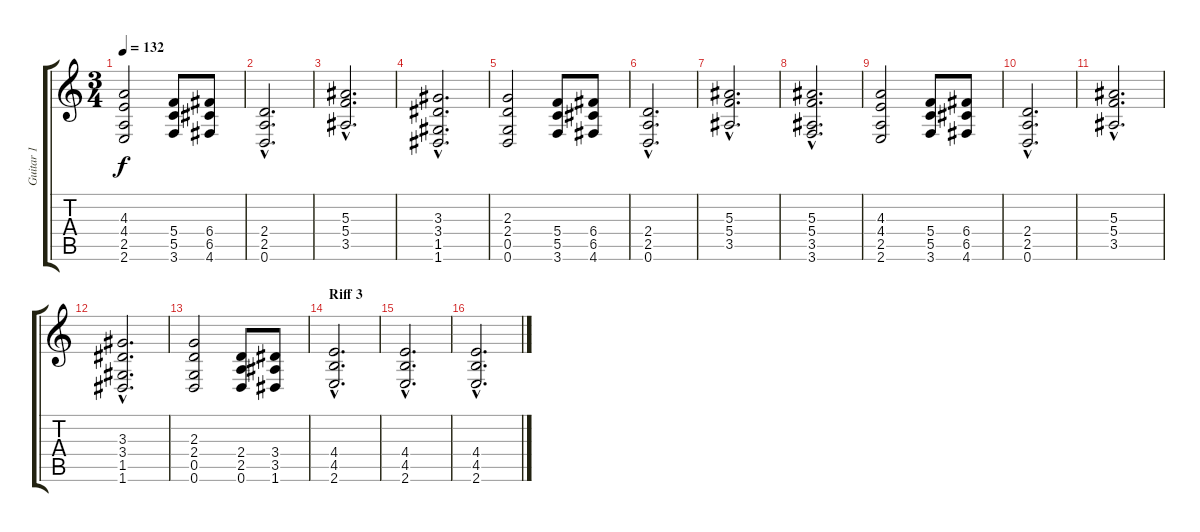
\track ("Guitar 1" "Guitar 1") {instrument distortionguitar}
\staff {score tabs}
\tuning (D4 A3 F3 C3 G2 D2) {hide}
\ts (3 4)
\tempo 132
\clef g2
\ks c
(4.3 4.4 2.5 2.6).2{dy f} (5.4 5.5 3.6).8 (6.4 6.5 4.6).8 |
(2.4{hac} 2.5{hac} 0.6{hac}).2{d} |
(5.3{hac} 5.4{hac} 3.5{hac}).2{d} |
(3.3{hac} 3.4{hac} 1.5{hac} 1.6{hac}).2{d} |
(2.3 2.4 0.5 0.6).2 (5.4 5.5 3.6).8 (6.4 6.5 4.6).8 |
(2.4{hac} 2.5{hac} 0.6{hac}).2{d} |
(5.3{hac} 5.4{hac} 3.5{hac}).2{d} |
(5.3{hac} 5.4{hac} 3.5{hac} 3.6{hac}).2{d} |
(4.3 4.4 2.5 2.6).2 (5.4 5.5 3.6).8 (6.4 6.5 4.6).8 |
(2.4{hac} 2.5{hac} 0.6{hac}).2{d} |
(5.3{hac} 5.4{hac} 3.5{hac}).2{d} |
(3.3{hac} 3.4{hac} 1.5{hac} 1.6{hac}).2{d} |
(2.3 2.4 0.5 0.6).2 (2.4 2.5 0.6).8 (3.4 3.5 1.6).8 |
\section ("" "Riff 3")
(4.4{hac} 4.5{hac} 2.6{hac}).2{d} |
(4.4{hac} 4.5{hac} 2.6{hac}).2{d} |
(4.4{hac} 4.5{hac} 2.6{hac}).2{d}
